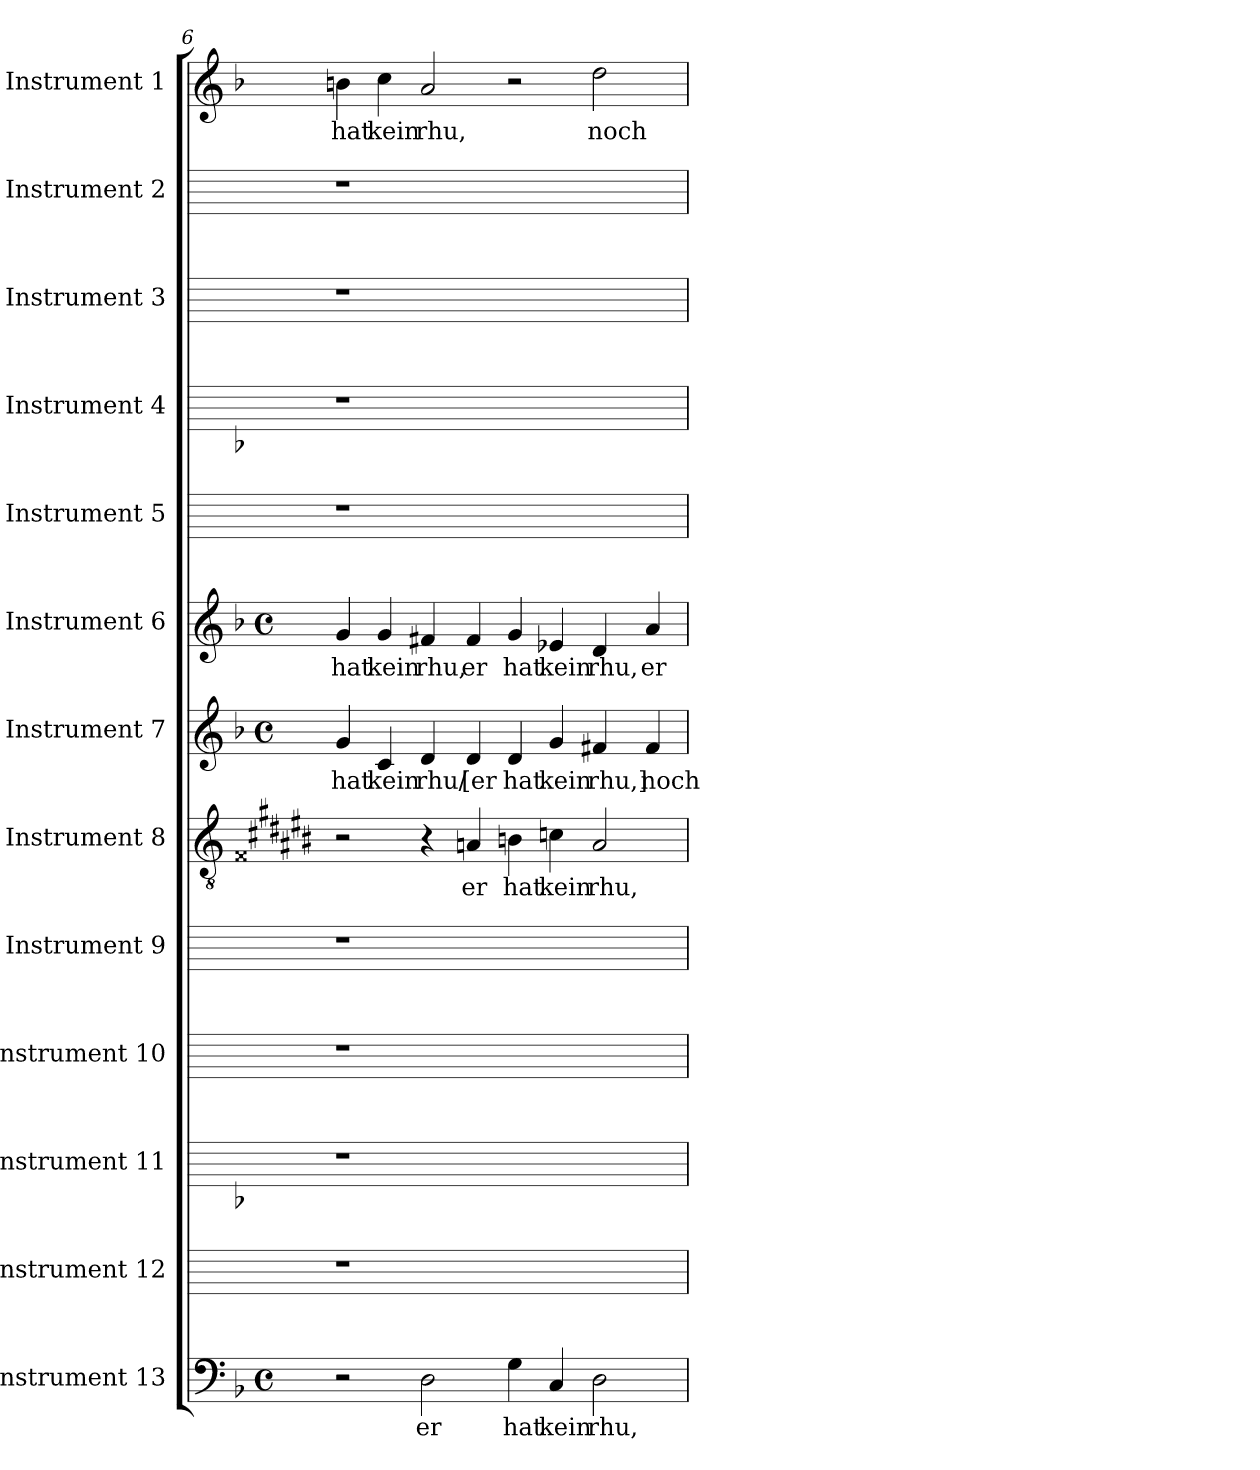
**kern	**text	**kern	**kern	**kern	**kern	**kern	**text	**kern	**text	**kern	**text	**kern	**kern	**kern	**kern	**kern	**text
*part13	*part13	*part12	*part11	*part10	*part9	*part8	*part8	*part7	*part7	*part6	*part6	*part5	*part4	*part3	*part2	*part1	*part1
*staff13	*staff13	*staff12	*staff11	*staff10	*staff9	*staff8	*staff8	*staff7	*staff7	*staff6	*staff6	*staff5	*staff4	*staff3	*staff2	*staff1	*staff1
*I"Instrument 13	*	*I"Instrument 12	*I"Instrument 11	*I"Instrument 10	*I"Instrument 9	*I"Instrument 8	*	*I"Instrument 7	*	*I"Instrument 6	*	*I"Instrument 5	*I"Instrument 4	*I"Instrument 3	*I"Instrument 2	*I"Instrument 1	*
!!LO:PB:g=z
*clefF4	*	*	*	*	*	*clefGv2	*	*clefG2	*	*clefG2	*	*	*	*	*	*clefG2	*
*ITrd-3c-5	*	*ITrd-2c-3	*ITrd1c2	*ITrd-2c-3	*ITrd-2c-3	*ITrd-2c-3	*	*ITrd-3c-5	*	*	*	*ITrd-2c-3	*ITrd1c2	*ITrd-2c-3	*ITrd-2c-3	*ITrd1c2	*
*k[b-e-]	*	*	*k[b-e-a-]	*	*	*k[f##c#g#d#a#e#b#]	*	*k[b-e-]	*	*k[b-]	*	*	*k[b-e-a-]	*	*	*k[b-e-a-]	*
*B-:	*	*	*E-:	*	*	*G#:	*	*B-:	*	*F:	*	*	*E-:	*	*	*E-:	*
*M4/4	*	*	*	*	*	*	*	*M4/4	*	*M4/4	*	*	*	*	*	*	*
*met(c)	*	*	*	*	*	*	*	*met(c)	*	*met(c)	*	*	*	*	*	*	*
=6	=6	=6	=6	=6	=6	=6	=6	=6	=6	=6	=6	=6	=6	=6	=6	=6	=6
!	!	!	!	!	!	!	!	!	!LO:LY:b:cj	!	!LO:LY:b:cj	!	!	!	!	!	!LO:LY:b:cj
2r	.	1r	1r	1r	1r	2r	.	4cc/	hat	4g/	hat	1r	1r	1r	1r	4an\	hat
!	!	!	!	!	!	!	!	!	!LO:LY:b:cj	!	!LO:LY:b:cj	!	!	!	!	!	!LO:LY:b:cj
.	.	.	.	.	.	.	.	4f/	kein	4g/	kein	.	.	.	.	4b-\	kein
!	!LO:LY:b:cj	!	!	!	!	!	!	!	!LO:LY:b:cj	!	!LO:LY:b:cj	!	!	!	!	!	!LO:LY:b:cj
2G\	er	.	.	.	.	4r	.	4g/	rhu/	4f#X/	rhu,	.	.	.	.	2g/	rhu,
!	!	!	!	!	!	!	!LO:LY:b:cj	!	!LO:LY:b:cj	!	!LO:LY:b:cj	!	!	!	!	!	!
.	.	.	.	.	.	4c/	er	4g/	[er	4f#/	er	.	.	.	.	.	.
!	!LO:LY:b:cj	!	!	!	!	!	!LO:LY:b:cj	!	!LO:LY:b:cj	!	!LO:LY:b:cj	!	!	!	!	!	!
4c\	hat	1ryy	1ryy	1ryy	1ryy	4dn\	hat	4g/	hat	4g/	hat	1ryy	1ryy	1ryy	1ryy	2r	.
!	!LO:LY:b:cj	!	!	!	!	!	!LO:LY:b:cj	!	!LO:LY:b:cj	!	!LO:LY:b:cj	!	!	!	!	!	!
4F/	kein	.	.	.	.	4e-\	kein	4cc/	kein	4e-X/	kein	.	.	.	.	.	.
!	!LO:LY:b:cj	!	!	!	!	!	!LO:LY:b:cj	!	!LO:LY:b:cj	!	!LO:LY:b:cj	!	!	!	!	!	!LO:LY:b:cj
2G\	rhu,	.	.	.	.	2c/	rhu,	4bn/	rhu,]	4d/	rhu,	.	.	.	.	2cc\	noch
!	!	!	!	!	!	!	!	!	!LO:LY:b:cj	!	!LO:LY:b:cj	!	!	!	!	!	!
.	.	.	.	.	.	.	.	4b/	noch	4a/	er	.	.	.	.	.	.
=	=	=	=	=	=	=	=	=	=	=	=	=	=	=	=	=	=
*-	*-	*-	*-	*-	*-	*-	*-	*-	*-	*-	*-	*-	*-	*-	*-	*-	*-
